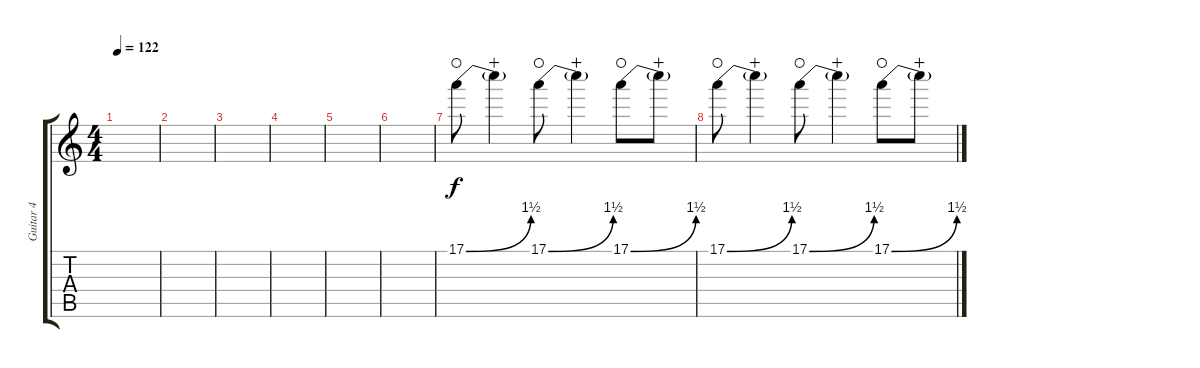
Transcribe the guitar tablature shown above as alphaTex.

\track ("Guitar 4" "Guitar 4") {instrument electricguitarclean}
\staff {score tabs}
\tuning (E4 B3 G3 D3 A2 E2) {hide}
\ts (4 4)
\tempo 122
\clef g2
\ks c
|
|
|
|
|
|
17.1{be (bend 0 0 60 6)}.8{waho} 17.1{t}.4{wahc} 17.1{be (bend 0 0 60 6)}.8{waho} 17.1{t}.4{wahc} 17.1{be (bend 0 0 60 6)}.8{waho} 17.1{t}.8{wahc} |
17.1{be (bend 0 0 60 6)}.8{waho} 17.1{t}.4{wahc} 17.1{be (bend 0 0 60 6)}.8{waho} 17.1{t}.4{wahc} 17.1{be (bend 0 0 60 6)}.8{waho} 17.1{t}.8{wahc}
